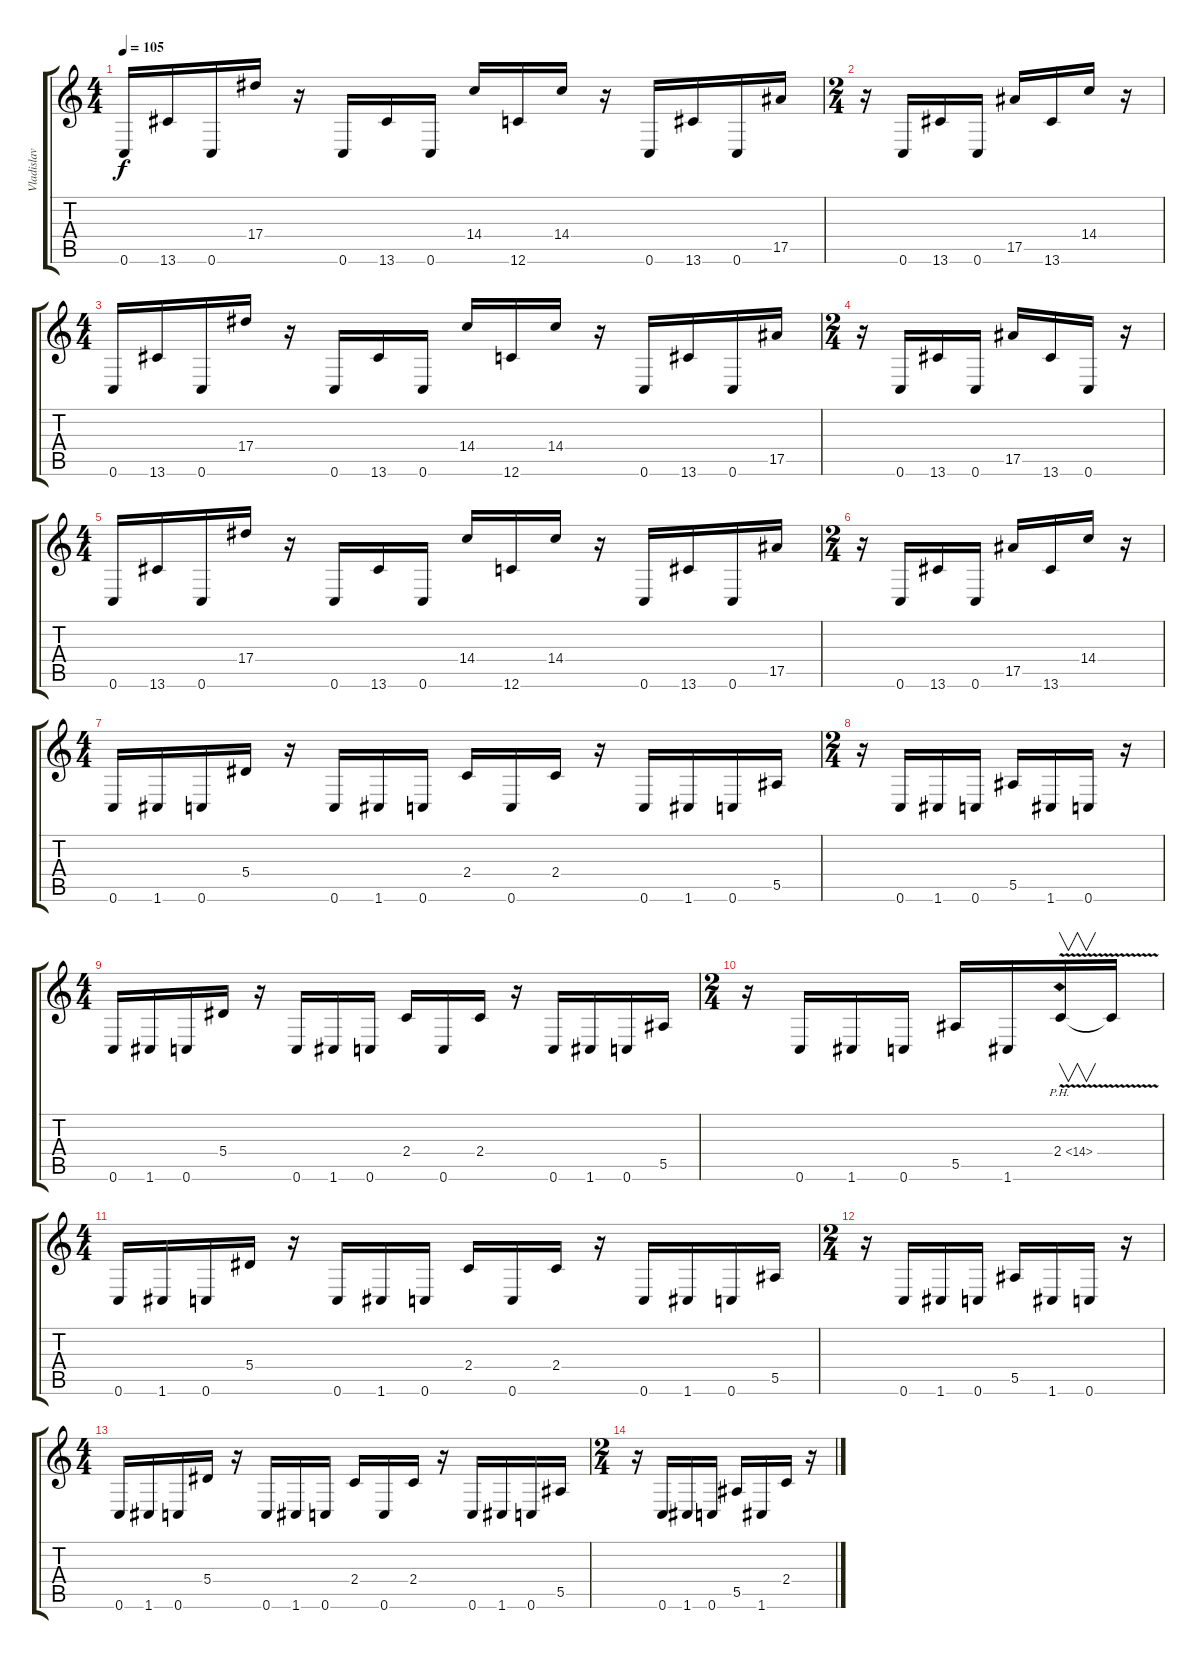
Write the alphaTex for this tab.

\track ("Vladislav Nekrash" "Vladislav ") {instrument distortionguitar}
\staff {score tabs}
\tuning (C4 G3 Eb3 Bb2 F2 C2) {hide}
\ts (4 4)
\tempo 105
\clef g2
\ks c
0.6.16{dy f} 13.6.16 0.6.16 17.4.16 r.16 0.6.16 13.6.16 0.6.16 14.4.16 12.6.16 14.4.16 r.16 0.6.16 13.6.16 0.6.16 17.5.16 |
\ts (2 4)
r.16 0.6.16 13.6.16 0.6.16 17.5.16 13.6.16 14.4.16 r.16 |
\ts (4 4)
0.6.16 13.6.16 0.6.16 17.4.16 r.16 0.6.16 13.6.16 0.6.16 14.4.16 12.6.16 14.4.16 r.16 0.6.16 13.6.16 0.6.16 17.5.16 |
\ts (2 4)
r.16 0.6.16 13.6.16 0.6.16 17.5.16 13.6.16 0.6.16 r.16 |
\ts (4 4)
0.6.16 13.6.16 0.6.16 17.4.16 r.16 0.6.16 13.6.16 0.6.16 14.4.16 12.6.16 14.4.16 r.16 0.6.16 13.6.16 0.6.16 17.5.16 |
\ts (2 4)
r.16 0.6.16 13.6.16 0.6.16 17.5.16 13.6.16 14.4.16 r.16 |
\ts (4 4)
0.6.16 1.6.16 0.6.16 5.4.16 r.16 0.6.16 1.6.16 0.6.16 2.4.16 0.6.16 2.4.16 r.16 0.6.16 1.6.16 0.6.16 5.5.16 |
\ts (2 4)
r.16 0.6.16 1.6.16 0.6.16 5.5.16 1.6.16 0.6.16 r.16 |
\ts (4 4)
0.6.16 1.6.16 0.6.16 5.4.16 r.16 0.6.16 1.6.16 0.6.16 2.4.16 0.6.16 2.4.16 r.16 0.6.16 1.6.16 0.6.16 5.5.16 |
\ts (2 4)
r.16 0.6.16 1.6.16 0.6.16 5.5.16 1.6.16 2.4{ph 12 v}.16{v instrument guitarharmonics} 2.4{t}.16 |
\ts (4 4)
0.6.16{instrument distortionguitar} 1.6.16 0.6.16 5.4.16 r.16 0.6.16 1.6.16 0.6.16 2.4.16 0.6.16 2.4.16 r.16 0.6.16 1.6.16 0.6.16 5.5.16 |
\ts (2 4)
r.16 0.6.16 1.6.16 0.6.16 5.5.16 1.6.16 0.6.16 r.16 |
\ts (4 4)
0.6.16 1.6.16 0.6.16 5.4.16 r.16 0.6.16 1.6.16 0.6.16 2.4.16 0.6.16 2.4.16 r.16 0.6.16 1.6.16 0.6.16 5.5.16 |
\ts (2 4)
r.16 0.6.16 1.6.16 0.6.16 5.5.16 1.6.16 2.4.16 r.16
